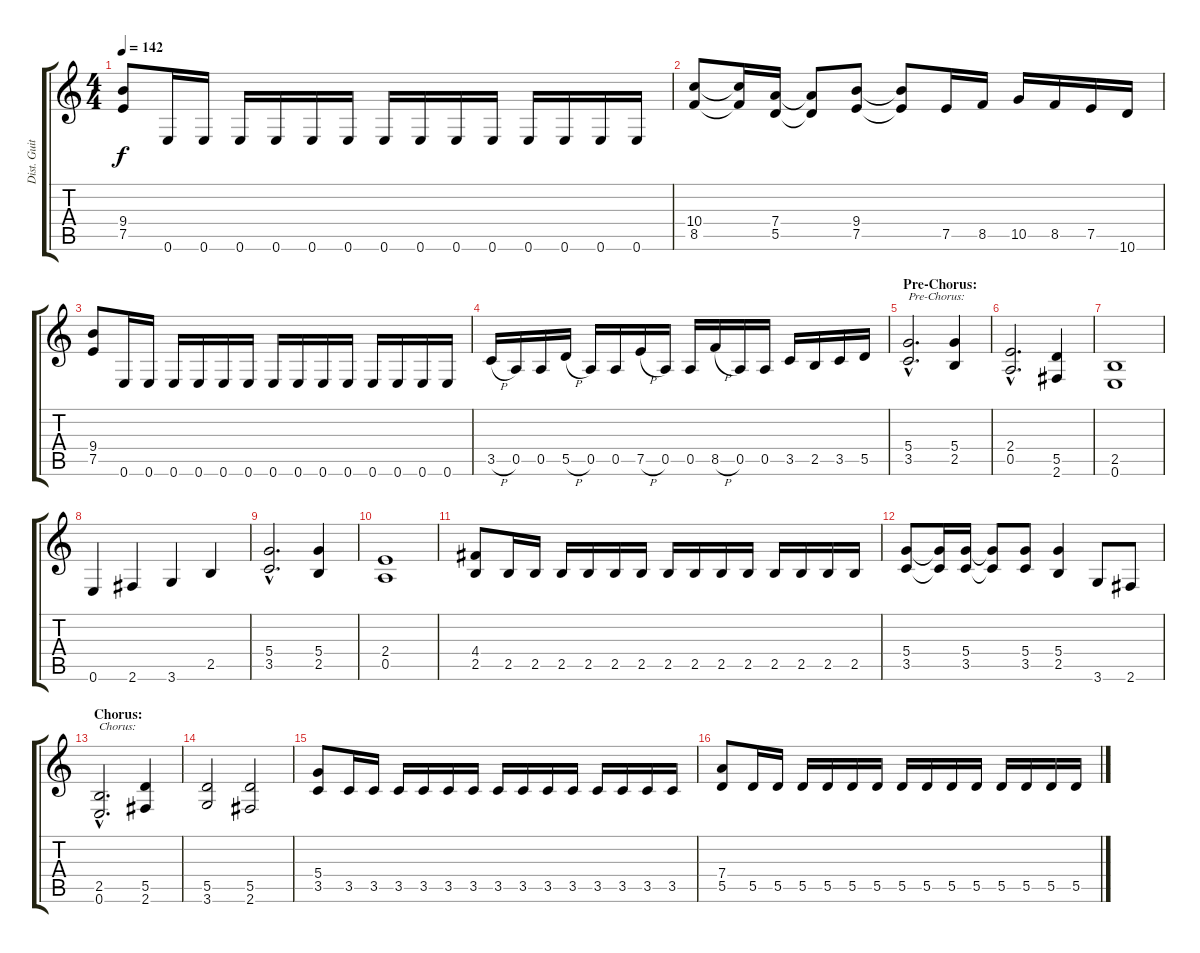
\track ("Dist. Guitar 1" "Dist. Guit") {instrument distortionguitar}
\staff {score tabs}
\tuning (E4 B3 G3 D3 A2 E2) {hide}
\ts (4 4)
\tempo 142
\clef g2
\ks c
(9.4 7.5).8{dy f} 0.6.16 0.6.16 0.6.16 0.6.16 0.6.16 0.6.16 0.6.16 0.6.16 0.6.16 0.6.16 0.6.16 0.6.16 0.6.16 0.6.16 |
(10.4 8.5).8 (10.4{t} 8.5{t}).16 (7.4 5.5).16 (7.4{t} 5.5{t}).8 (9.4 7.5).8 (9.4{t} 7.5{t}).8 7.5.16 8.5.16 10.5.16 8.5.16 7.5.16 10.6.16 |
(9.4 7.5).8 0.6.16 0.6.16 0.6.16 0.6.16 0.6.16 0.6.16 0.6.16 0.6.16 0.6.16 0.6.16 0.6.16 0.6.16 0.6.16 0.6.16 |
3.5{h}.16 0.5.16 0.5.16 5.5{h}.16 0.5.16 0.5.16 7.5{h}.16 0.5.16 0.5.16 8.5{h}.16 0.5.16 0.5.16 3.5.16 2.5.16 3.5.16 5.5.16 |
\section ("" "Pre-Chorus:")
(5.4{hac} 3.5{hac}).2{d txt "Pre-Chorus:"} (5.4 2.5).4 |
(2.4{hac} 0.5{hac}).2{d} (5.5 2.6).4 |
(2.5 0.6).1 |
0.6.4 2.6.4 3.6.4 2.5.4 |
(5.4{hac} 3.5{hac}).2{d} (5.4 2.5).4 |
(2.4 0.5).1 |
(4.4 2.5).8 2.5.16 2.5.16 2.5.16 2.5.16 2.5.16 2.5.16 2.5.16 2.5.16 2.5.16 2.5.16 2.5.16 2.5.16 2.5.16 2.5.16 |
(5.4 3.5).8 (5.4{t} 3.5{t}).16 (5.4 3.5).16 (5.4{t} 3.5{t}).8 (5.4 3.5).8 (5.4 2.5).4 3.6.8 2.6.8 |
\section ("" "Chorus:")
(2.5{hac} 0.6{hac}).2{d txt "Chorus:"} (5.5 2.6).4 |
(5.5 3.6).2 (5.5 2.6).2 |
(5.4 3.5).8 3.5.16 3.5.16 3.5.16 3.5.16 3.5.16 3.5.16 3.5.16 3.5.16 3.5.16 3.5.16 3.5.16 3.5.16 3.5.16 3.5.16 |
(7.4 5.5).8 5.5.16 5.5.16 5.5.16 5.5.16 5.5.16 5.5.16 5.5.16 5.5.16 5.5.16 5.5.16 5.5.16 5.5.16 5.5.16 5.5.16
